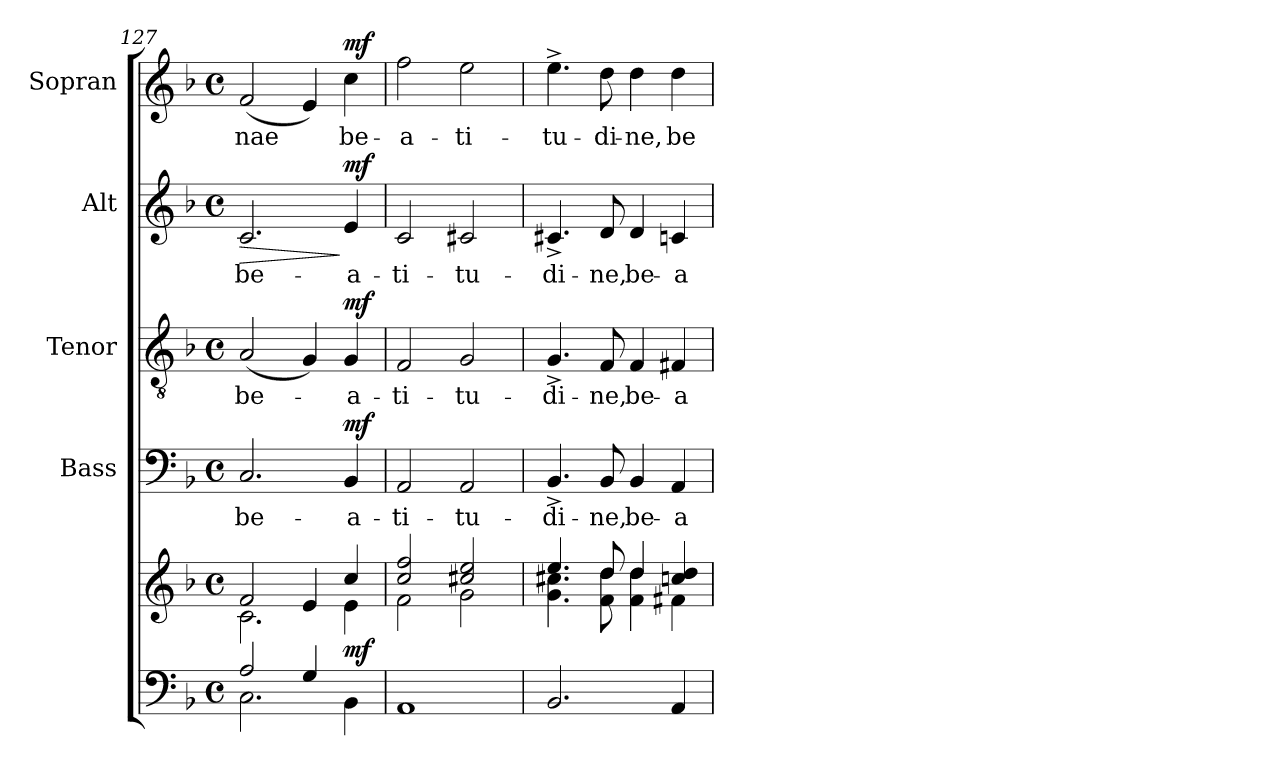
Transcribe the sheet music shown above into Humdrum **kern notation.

**kern	**kern	**dynam	**kern	**text	**dynam	**kern	**text	**dynam	**kern	**text	**dynam	**kern	**text	**dynam
*part5	*part5	*part5	*part4	*part4	*part4	*part3	*part3	*part3	*part2	*part2	*part2	*part1	*part1	*part1
*staff6	*staff5	*staff5/6	*staff4	*staff4	*staff4	*staff3	*staff3	*staff3	*staff2	*staff2	*staff2	*staff1	*staff1	*staff1
*	*	*	*I"Bass	*	*	*I"Tenor	*	*	*I"Alt	*	*	*I"Sopran	*	*
*	*	*	*I'B.	*	*	*I'T.	*	*	*I'A.	*	*	*I'S.	*	*
*clefF4	*clefG2	*	*clefF4	*	*	*clefGv2	*	*	*clefG2	*	*	*clefG2	*	*
*k[b-]	*k[b-]	*	*k[b-]	*	*	*k[b-]	*	*	*k[b-]	*	*	*k[b-]	*	*
*F:	*F:	*	*F:	*	*	*F:	*	*	*F:	*	*	*F:	*	*
*M4/4	*M4/4	*	*M4/4	*	*	*M4/4	*	*	*M4/4	*	*	*M4/4	*	*
*met(c)	*met(c)	*	*met(c)	*	*	*met(c)	*	*	*met(c)	*	*	*met(c)	*	*
=127	=127	=127	=127	=127	=127	=127	=127	=127	=127	=127	=127	=127	=127	=127
*^	*^	*	*	*	*	*	*	*	*	*	*	*	*	*
!	!	!	!	!	!	!LO:LY:b	!	!	!LO:LY:b	!	!	!LO:LY:b	!LO:HP:b	!	!LO:LY:b	!
2A/	2.C\	2f/	2.c\	.	2.C/	be-	.	(<2A/	be-	.	2.c/	be-	>	(<2f/	-nae	.
4G/	.	4e/	.	.	.	.	.	4G/)	.	.	.	.	.	4e/)	.	.
!	!	!	!	!LO:DY:b	!	!LO:LY:b	!LO:DY:a	!	!LO:LY:b	!LO:DY:a	!	!LO:LY:b	!LO:DY:n=1:a	!	!LO:LY:b	!LO:DY:a
4ryy	4BB-\	4cc/	4e\	mf	4BB-/	-a-	mf	4G/	-a-	mf	4e/	-a-	] mf	4cc\	be-	mf
=128	=128	=128	=128	=128	=128	=128	=128	=128	=128	=128	=128	=128	=128	=128	=128	=128
!	!	!	!	!	!	!LO:LY:b	!	!	!LO:LY:b	!	!	!LO:LY:b	!	!	!LO:LY:b	!
*v	*v	*	*	*	*	*	*	*	*	*	*	*	*	*	*	*
1AA	2cc/ 2ff/	2f\	.	2AA/	-ti-	.	2F/	-ti-	.	2c/	-ti-	.	2ff\	-a-	.
!	!	!	!	!	!LO:LY:b	!	!	!LO:LY:b	!	!	!LO:LY:b	!	!	!LO:LY:b	!
.	2cc#X/ 2ee/	2g\	.	2AA/	-tu-	.	2G/	-tu-	.	2c#X/	-tu-	.	2ee\	-ti-	.
=129	=129	=129	=129	=129	=129	=129	=129	=129	=129	=129	=129	=129	=129	=129	=129
!	!	!	!	!	!LO:LY:b	!	!	!LO:LY:b	!	!	!LO:LY:b	!	!	!LO:LY:b	!
2.BB-/	4.ee/	4.g\ 4.cc#X\	.	4.BB-^>/	-di-	.	4.G^>/	-di-	.	4.c#X^>/	-di-	.	4.ee^>\	-tu-	.
!	!	!	!	!	!LO:LY:b	!	!	!LO:LY:b	!	!	!LO:LY:b	!	!	!LO:LY:b	!
.	8dd/	8f\ 8dd\	.	8BB-/	-ne,	.	8F/	-ne,	.	8d/	-ne,	.	8dd\	-di-	.
!	!	!	!	!	!LO:LY:b	!	!	!LO:LY:b	!	!	!LO:LY:b	!	!	!LO:LY:b	!
.	4dd/	4f\ 4dd\	.	4BB-/	be-	.	4F/	be-	.	4d/	be-	.	4dd\	-ne,	.
!	!	!	!	!	!LO:LY:b	!	!	!LO:LY:b	!	!	!LO:LY:b	!	!	!LO:LY:b	!
4AA/	4ccn/ 4dd/	4f#X\	.	4AA/	-a-	.	4F#X/	-a-	.	4cn/	-a-	.	4dd\	be-	.
*	*v	*v	*	*	*	*	*	*	*	*	*	*	*	*	*
=	=	=	=	=	=	=	=	=	=	=	=	=	=	=
*-	*-	*-	*-	*-	*-	*-	*-	*-	*-	*-	*-	*-	*-	*-
